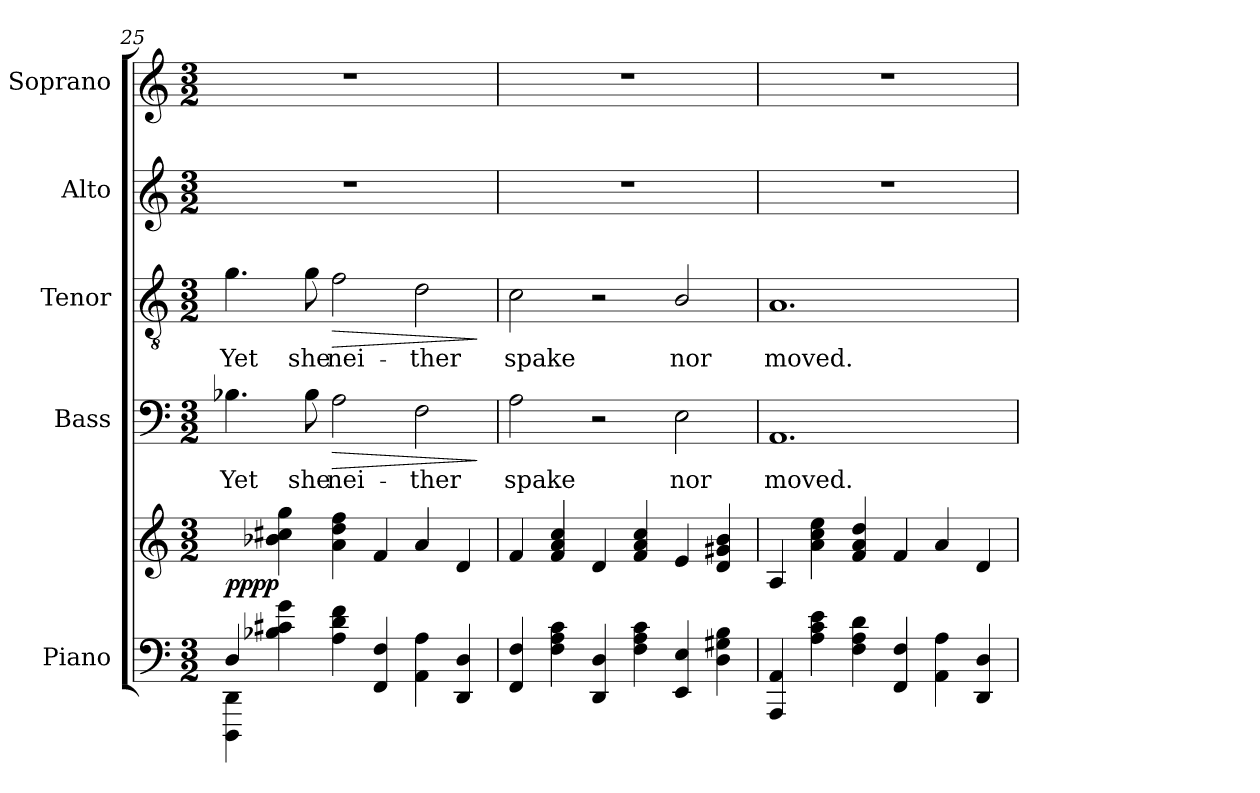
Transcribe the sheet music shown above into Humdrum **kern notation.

**kern	**kern	**dynam	**kern	**text	**dynam	**kern	**text	**dynam	**kern	**kern
*part5	*part5	*part5	*part4	*part4	*part4	*part3	*part3	*part3	*part2	*part1
*staff6	*staff5	*staff5/6	*staff4	*staff4	*staff4	*staff3	*staff3	*staff3	*staff2	*staff1
*I"Piano	*	*	*I"Bass	*	*	*I"Tenor	*	*	*I"Alto	*I"Soprano
*	*	*	*I'B	*	*	*I'T	*	*	*I'A	*I'S
*clefF4	*clefG2	*	*clefF4	*	*	*clefGv2	*	*	*clefG2	*clefG2
*k[]	*k[]	*	*k[]	*	*	*k[]	*	*	*k[]	*k[]
*C:	*C:	*	*C:	*	*	*C:	*	*	*C:	*C:
*M3/2	*M3/2	*	*M3/2	*	*	*M3/2	*	*	*M3/2	*M3/2
=25	=25	=25	=25	=25	=25	=25	=25	=25	=25	=25
*^	*	*	*	*	*	*	*	*	*	*
!	!	!	!LO:DY:a=2	!	!LO:LY:b	!	!	!LO:LY:b	!	!LO:N:vis=1	!LO:N:vis=1
!	!	!	!LO:DY:n=1:b	!	!	!	!	!	!	!	!
4D/	4DDD\ 4DD\	4ryy	pp pp	4.B-X	Yet	.	4.g	Yet	.	1.r	1.r
1ryy	4B-X 4c#X 4g	4b-X 4cc#X 4gg	.	.	.	.	.	.	.	.	.
!	!	!	!	!	!LO:LY:b	!	!	!LO:LY:b	!	!	!
.	.	.	.	8B-	she	.	8g	she	.	.	.
!	!	!	!	!	!LO:LY:b	!LO:HP:b	!	!LO:LY:b	!LO:HP:b	!	!
.	4A 4d 4f	4a 4dd 4ff	.	2A	nei-	>	2f	nei-	>	.	.
.	4FF 4F	4f	.	.	.	.	.	.	.	.	.
!	!	!	!	!	!LO:LY:b	!	!	!LO:LY:b	!	!	!
.	4AA 4A	4a	.	2F	-ther	.	2d	-ther	.	.	.
4ryy	4DD 4D	4d	.	.	.	.	.	.	.	.	.
*v	*v	*	*	*	*	*	*	*	*	*	*
.	.	.	.	.	]	.	.	]	.	.
=26	=26	=26	=26	=26	=26	=26	=26	=26	=26	=26
!	!	!	!	!LO:LY:b	!	!	!LO:LY:b	!	!LO:N:vis=1	!LO:N:vis=1
4FF 4F	4f	.	2A	spake	.	2c	spake	.	1.r	1.r
4F 4A 4c	4f 4a 4cc	.	.	.	.	.	.	.	.	.
4DD 4D	4d	.	2r	.	.	2r	.	.	.	.
4F 4A 4c	4f 4a 4cc	.	.	.	.	.	.	.	.	.
!	!	!	!	!LO:LY:b	!	!	!LO:LY:b	!	!	!
4EE 4E	4e	.	2E	nor	.	2B/	nor	.	.	.
4D 4G#X 4B	4d 4g#X 4b	.	.	.	.	.	.	.	.	.
=27	=27	=27	=27	=27	=27	=27	=27	=27	=27	=27
!	!	!	!	!LO:LY:b	!	!	!LO:LY:b	!	!LO:N:vis=1	!LO:N:vis=1
4AAA 4AA	4A	.	1.AA	moved.	.	1.A	moved.	.	1.r	1.r
4A 4c 4e	4a 4cc 4ee	.	.	.	.	.	.	.	.	.
4F 4A 4d	4f 4a 4dd	.	.	.	.	.	.	.	.	.
4FF 4F	4f	.	.	.	.	.	.	.	.	.
4AA 4A	4a	.	.	.	.	.	.	.	.	.
4DD 4D	4d	.	.	.	.	.	.	.	.	.
=	=	=	=	=	=	=	=	=	=	=
*-	*-	*-	*-	*-	*-	*-	*-	*-	*-	*-
